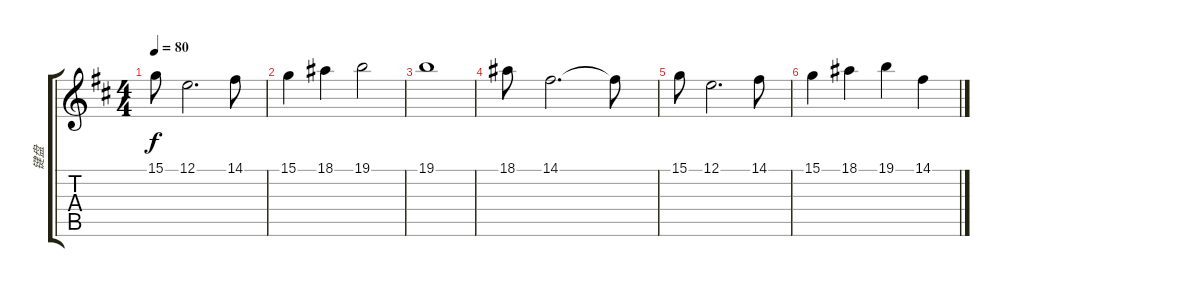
\track ("键盘" "键盘") {instrument stringensemble1}
\staff {score tabs}
\tuning (E4 B3 G3 D3 A2 E2) {hide}
\ts (4 4)
\tempo 80
\clef g2
\ks bminor
15.1.8{dy f} 12.1.2{d} 14.1.8 |
15.1.4 18.1.4 19.1.2 |
19.1.1 |
18.1.8 14.1.2{d} 14.1{t}.8 |
15.1.8 12.1.2{d} 14.1.8 |
15.1.4 18.1.4 19.1.4 14.1.4
